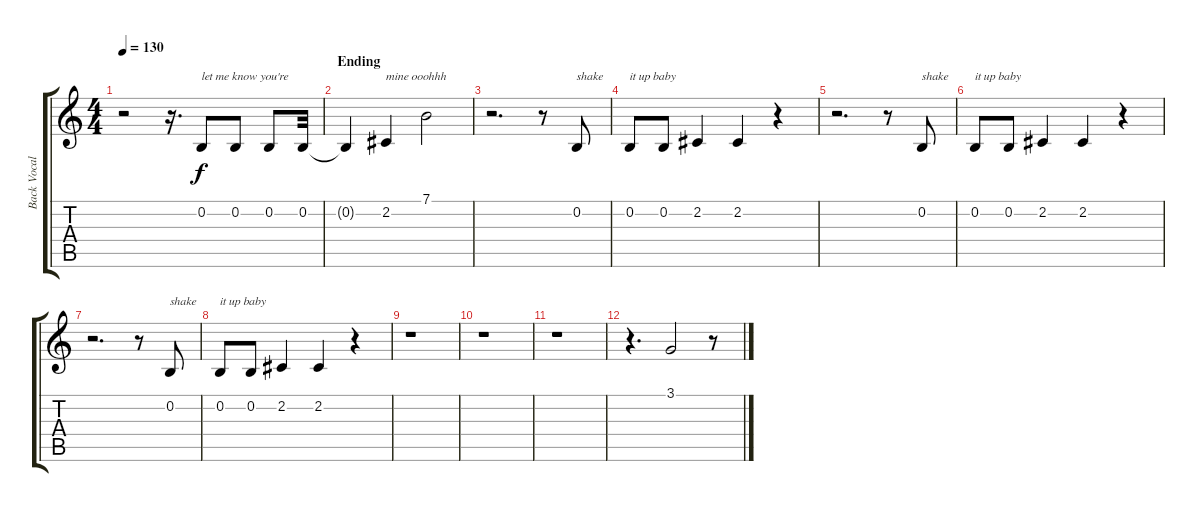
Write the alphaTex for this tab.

\track ("Back Vocal 3" "Back Vocal") {instrument baritonesax}
\staff {score tabs}
\tuning (E4 B3 G3 D3 A2 E2) {hide}
\ts (4 4)
\tempo 130
\clef g2
\ks c
r.2{dy f} r.16{d} 0.2.8{txt "let me know you're"} 0.2.8 0.2.8 0.2.32 |
\section ("" "Ending")
0.2{t}.4 2.2.4{txt "mine ooohhh"} 7.1.2 |
r.2{d} r.8 0.2.8{txt "shake"} |
0.2.8{txt "it up baby"} 0.2.8 2.2.4 2.2.4 r.4 |
r.2{d} r.8 0.2.8{txt "shake"} |
0.2.8{txt "it up baby"} 0.2.8 2.2.4 2.2.4 r.4 |
r.2{d} r.8 0.2.8{txt "shake"} |
0.2.8{txt "it up baby"} 0.2.8 2.2.4 2.2.4 r.4 |
r.1 |
r.1 |
r.1 |
r.4{d} 3.1.2{volume 16} r.8
